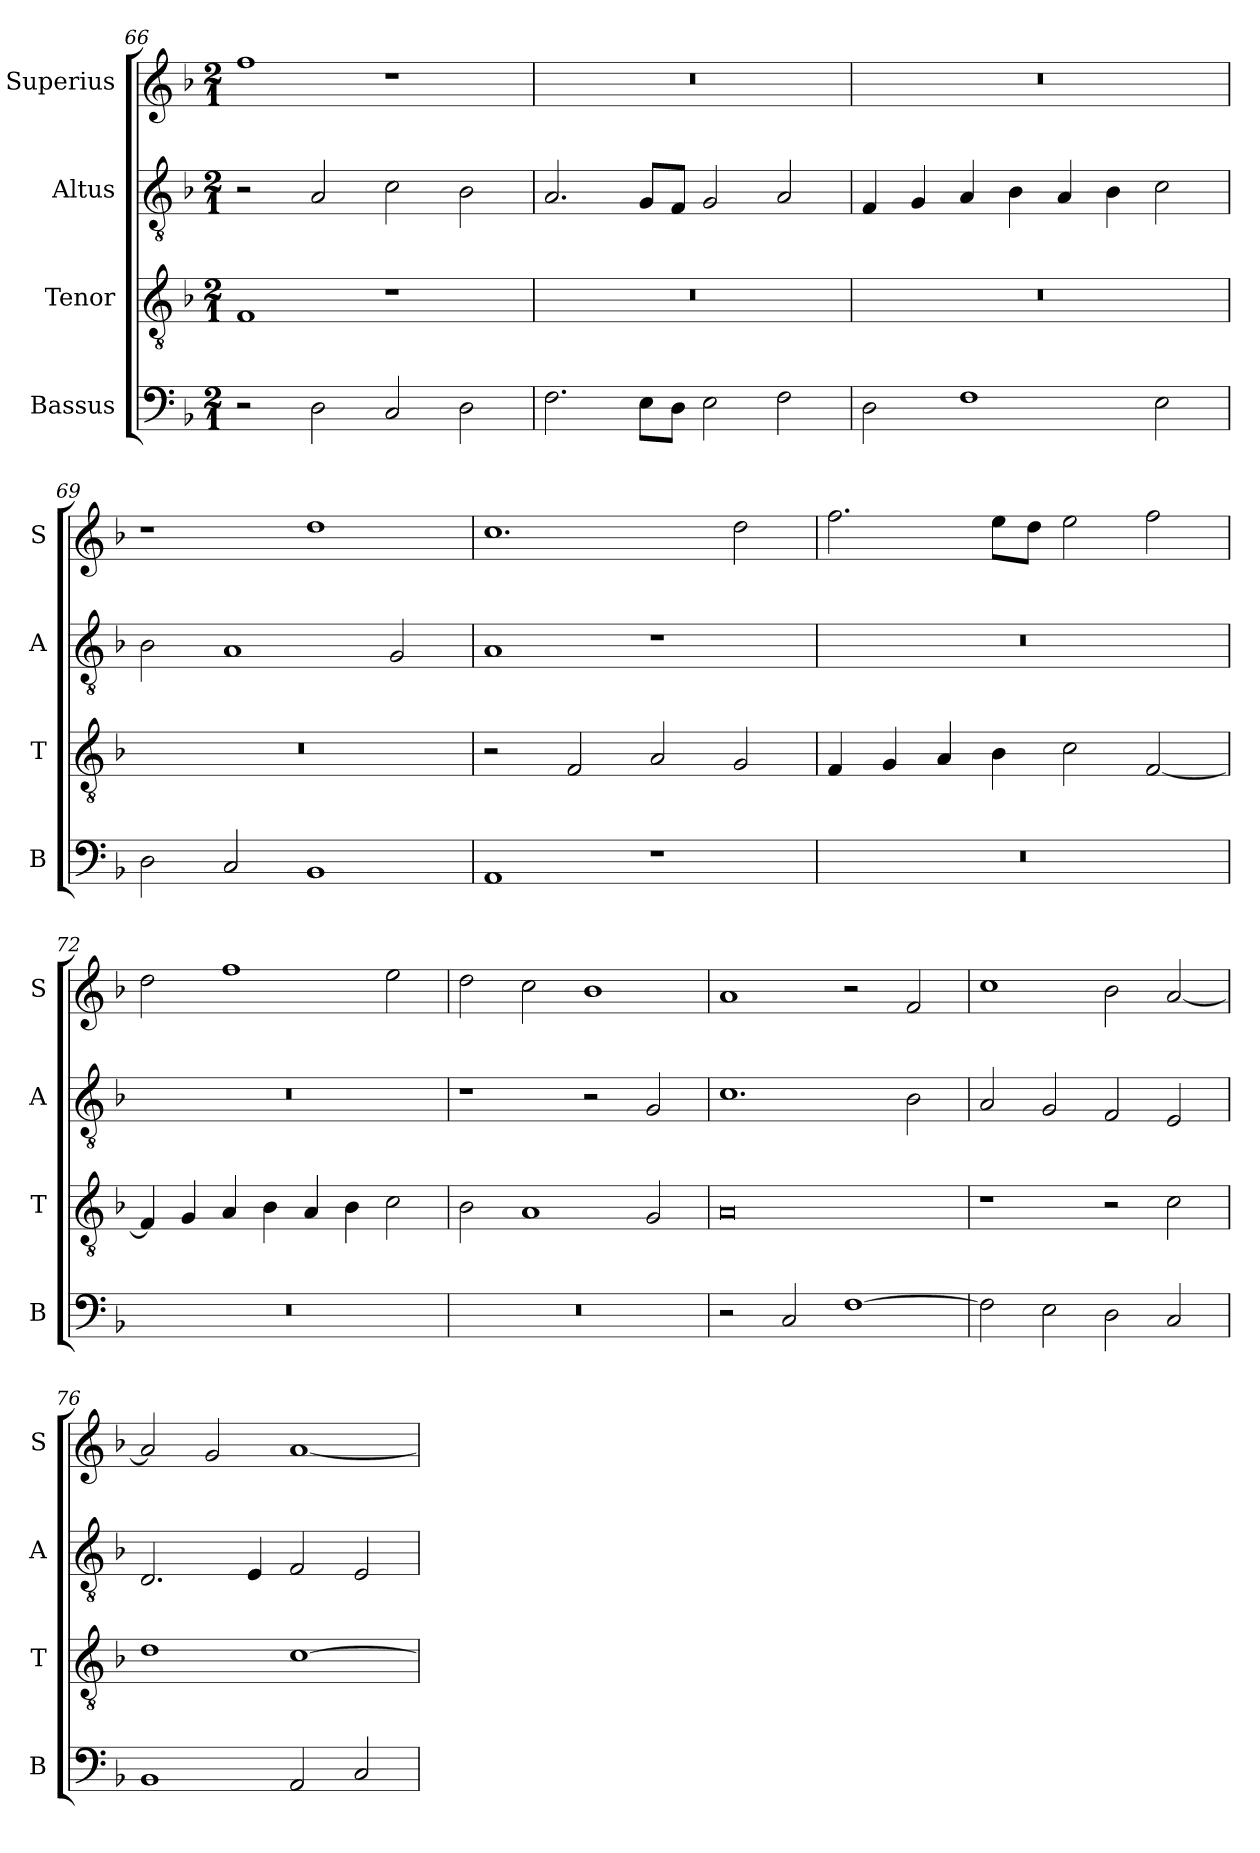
**kern	**kern	**kern	**kern
*part4	*part3	*part2	*part1
*staff4	*staff3	*staff2	*staff1
*I"Bassus	*I"Tenor	*I"Altus	*I"Superius
*I'B	*I'T	*I'A	*I'S
*clefF4	*clefGv2	*clefGv2	*clefG2
*k[b-]	*k[b-]	*k[b-]	*k[b-]
*F:	*F:	*F:	*F:
*M2/1	*M2/1	*M2/1	*M2/1
=66	=66	=66	=66
2r	1F	2r	1ff
2D	.	2A	.
2C	1r	2c	1r
2D	.	2B-	.
=67	=67	=67	=67
2.F	0r	2.A	0r
8EL	.	8GL	.
8DJ	.	8FJ	.
2E	.	2G	.
2F	.	2A	.
=68	=68	=68	=68
2D	0r	4F	0r
.	.	4G	.
1F	.	4A	.
.	.	4B-	.
.	.	4A	.
.	.	4B-	.
2E	.	2c	.
=69	=69	=69	=69
2D	0r	2B-	1r
2C	.	1A	.
1BB-	.	.	1dd
.	.	2G	.
=70	=70	=70	=70
1AA	2r	1A	1.cc
.	2F	.	.
1r	2A	1r	.
.	2G	.	2dd
=71	=71	=71	=71
0r	4F	0r	2.ff
.	4G	.	.
.	4A	.	.
.	4B-	.	8eeL
.	.	.	8ddJ
.	2c	.	2ee
.	[2F	.	2ff
=72	=72	=72	=72
0r	4F]	0r	2dd
.	4G	.	.
.	4A	.	1ff
.	4B-	.	.
.	4A	.	.
.	4B-	.	.
.	2c	.	2ee
=73	=73	=73	=73
0r	2B-	1r	2dd
.	1A	.	2cc
.	.	2r	1b-
.	2G	2G	.
=74	=74	=74	=74
2r	0A	1.c	1a
2C	.	.	.
[1F	.	.	2r
.	.	2B-	2f
=75	=75	=75	=75
2F]	1r	2A	1cc
2E	.	2G	.
2D	2r	2F	2b-
2C	2c	2E	[2a
=76	=76	=76	=76
1BB-	1d	2.D	2a]
.	.	.	2g
.	.	4E	.
2AA	[1c	2F	[1a
2C	.	2E	.
=	=	=	=
*-	*-	*-	*-
